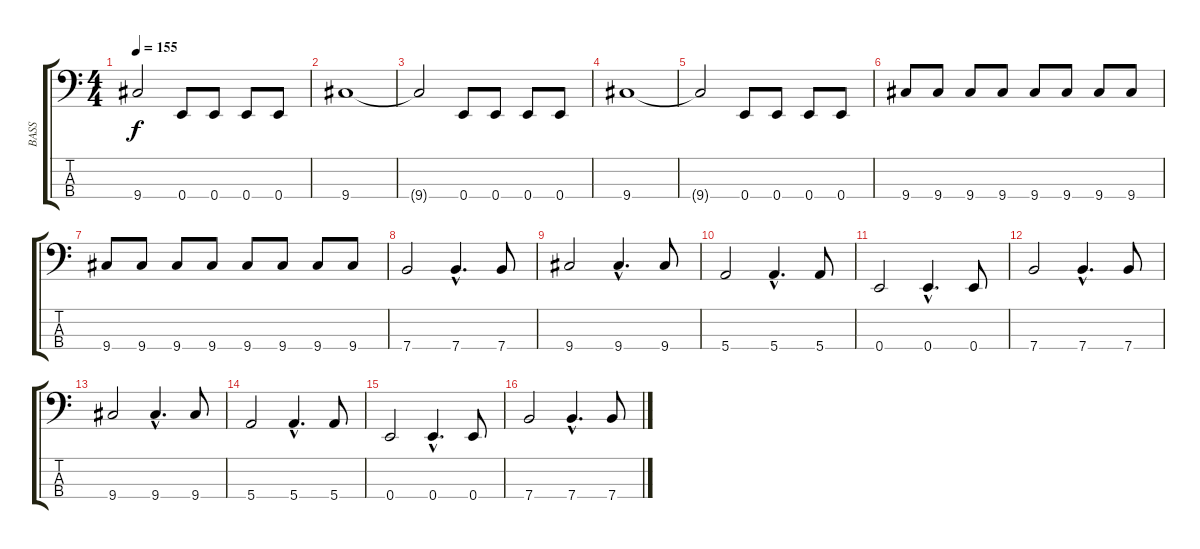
\track ("BASS" "BASS") {instrument electricbassfinger}
\staff {score tabs}
\tuning (G2 D2 A1 E1) {hide}
\ts (4 4)
\tempo 155
\clef f4
\ks c
9.4{t}.2{dy f} 0.4.8 0.4.8 0.4.8 0.4.8 |
9.4.1 |
9.4{t}.2 0.4.8 0.4.8 0.4.8 0.4.8 |
9.4.1 |
9.4{t}.2 0.4.8 0.4.8 0.4.8 0.4.8 |
9.4.8 9.4.8 9.4.8 9.4.8 9.4.8 9.4.8 9.4.8 9.4.8 |
9.4.8 9.4.8 9.4.8 9.4.8 9.4.8 9.4.8 9.4.8 9.4.8 |
\section ("" "")
7.4.2 7.4{hac}.4{d} 7.4.8 |
9.4.2 9.4{hac}.4{d} 9.4.8 |
5.4.2 5.4{hac}.4{d} 5.4.8 |
0.4.2 0.4{hac}.4{d} 0.4.8 |
7.4.2 7.4{hac}.4{d} 7.4.8 |
9.4.2 9.4{hac}.4{d} 9.4.8 |
5.4.2 5.4{hac}.4{d} 5.4.8 |
0.4.2 0.4{hac}.4{d} 0.4.8 |
7.4.2 7.4{hac}.4{d} 7.4.8
